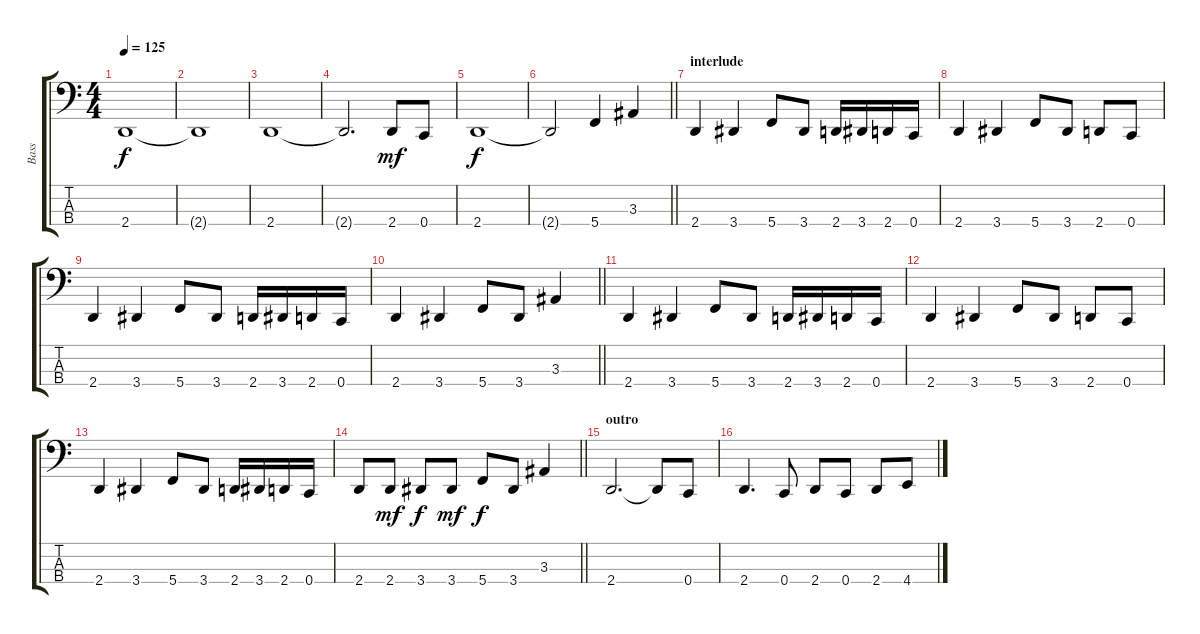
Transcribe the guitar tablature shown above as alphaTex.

\track ("Bass" "Bass") {instrument electricbassfinger}
\staff {score tabs}
\tuning (F2 C2 G1 C1) {hide}
\ts (4 4)
\tempo 125
\clef f4
\ks c
2.4{t}.1{dy f} |
2.4{t}.1 |
2.4.1 |
2.4{t}.2{d} 2.4.8{dy mf} 0.4.8 |
2.4.1{dy f} |
\barLineRight lightlight
2.4{t}.2 5.4.4 3.3.4 |
\section ("" "interlude")
2.4.4 3.4.4 5.4.8 3.4.8 2.4.16 3.4.16 2.4.16 0.4.16 |
2.4.4 3.4.4 5.4.8 3.4.8 2.4.8 0.4.8 |
2.4.4 3.4.4 5.4.8 3.4.8 2.4.16 3.4.16 2.4.16 0.4.16 |
\barLineRight lightlight
2.4.4 3.4.4 5.4.8 3.4.8 3.3.4 |
2.4.4 3.4.4 5.4.8 3.4.8 2.4.16 3.4.16 2.4.16 0.4.16 |
2.4.4 3.4.4 5.4.8 3.4.8 2.4.8 0.4.8 |
2.4.4 3.4.4 5.4.8 3.4.8 2.4.16 3.4.16 2.4.16 0.4.16 |
\barLineRight lightlight
2.4.8 2.4.8{dy mf} 3.4.8{dy f} 3.4.8{dy mf} 5.4.8{dy f} 3.4.8 3.3.4 |
\section ("" "outro")
2.4.2{d} 2.4{t}.8 0.4.8 |
2.4.4{d} 0.4.8 2.4.8 0.4.8 2.4.8 4.4.8
